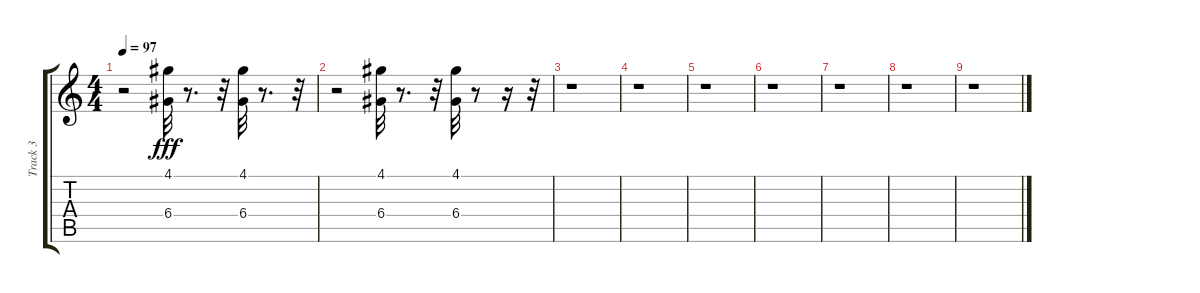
\track ("Track 3" "Track 3") {instrument acousticbass}
\staff {score tabs}
\tuning (E4 B3 G3 D3 A2 E2) {hide}
\ts (4 4)
\tempo 97
\clef g2
\ks c
r.2{dy fff} (4.1 6.4).32 r.8{d} r.32 (4.1 6.4).32 r.8{d} r.32 |
r.2 (4.1 6.4).32 r.8{d} r.32 (4.1 6.4).32 r.8 r.16 r.32 |
r.1 |
r.1 |
r.1 |
r.1 |
r.1 |
r.1 |
r.1
